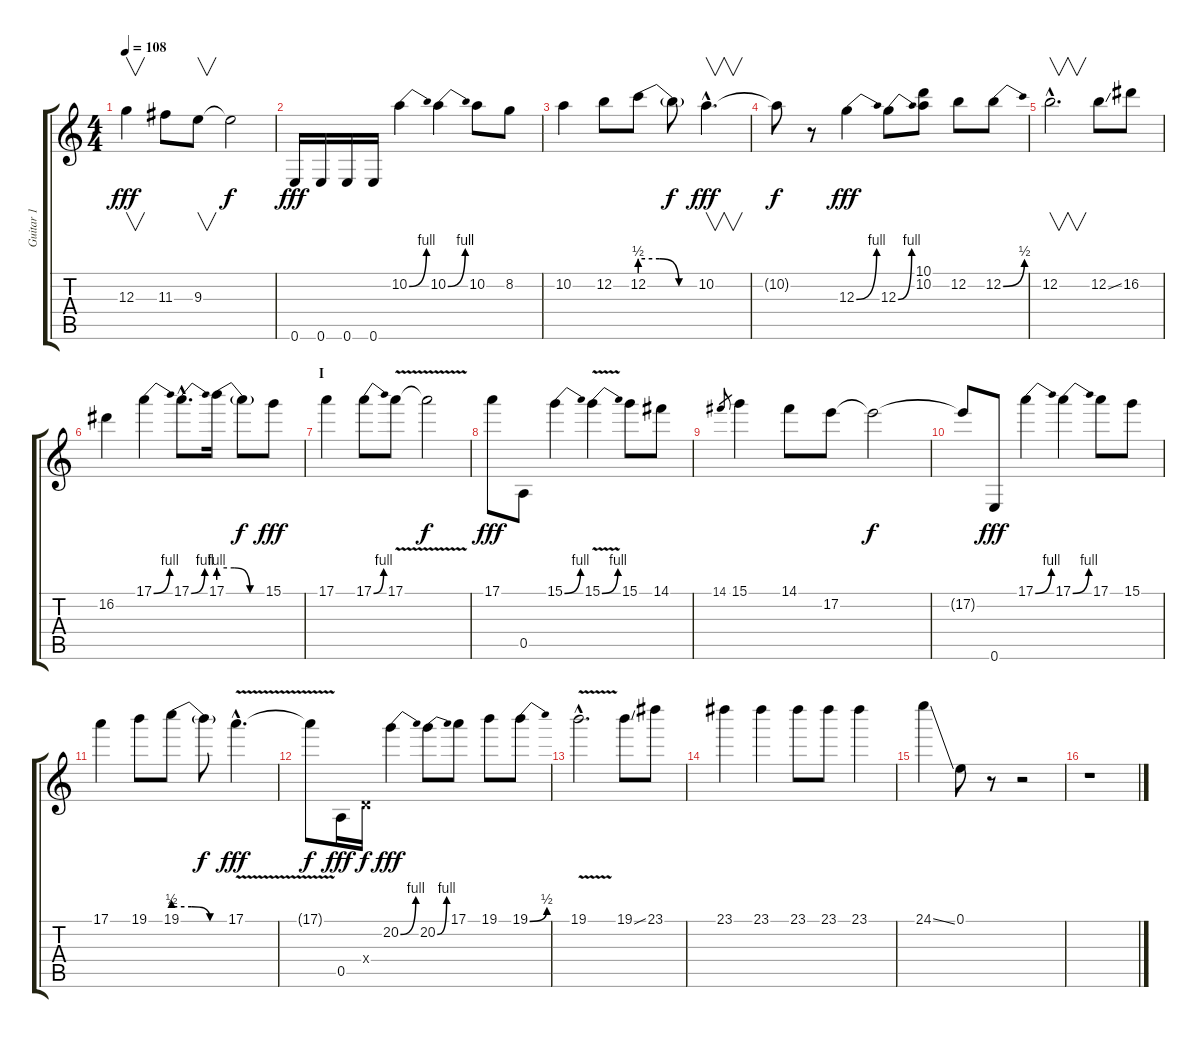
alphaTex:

\track ("Guitar 1" "Guitar 1") {instrument distortionguitar}
\staff {score tabs}
\tuning (E4 B3 G3 D3 A2 E2) {hide}
\ts (4 4)
\tempo 108
\clef g2
\ks c
12.3.4{v dy fff} 11.3.8 9.3.8{v} 9.3{t}.2{dy f} |
0.6.16{dy fff} 0.6.16 0.6.16 0.6.16 10.2{be (bend 0 0 60 4)}.4 10.2{be (bend 0 0 60 4)}.4 10.2.8 8.2.8 |
10.2.4 12.2.8 12.2{be (custom 0 2 20 2 40 0 60 0)}.8 12.2{t}.8{dy f} 10.2{hac}.4{v d dy fff} |
10.2{t}.8{dy f} r.8 12.3{be (bend 0 0 60 4)}.4{dy fff} 12.3{be (bend 0 0 60 4)}.8 (10.1 10.2).8 12.2.8 12.2{be (bend 0 0 60 2)}.8 |
12.2{hac}.2{v d} 12.2{ss}.8 16.2.8 |
16.2.4 17.1{be (bend 0 0 60 4)}.4 17.1{be (bend 0 0 60 4) hac}.8{d} 17.1{be (custom 0 4 20 4 40 0 60 0)}.16 17.1{t}.8{dy f} 15.1.8{dy fff} |
\section ("" "I")
17.1.4 17.1{be (bend 0 0 60 4)}.8 17.1{v}.8 17.1{t}.2{dy f} |
17.1.8{dy fff} 0.5.8 15.1{be (bend 0 0 60 4)}.4 15.1{be (bend 0 0 60 4) v}.4 15.1.8 14.1.8 |
14.1.8{gr} 15.1.4 14.1.8 17.2.8 17.2{t}.2{dy f} |
17.2{t}.8 0.6.8{dy fff} 17.1{be (bend 0 0 60 4)}.4 17.1{be (bend 0 0 60 4)}.4 17.1.8 15.1.8 |
17.1.4 19.1.8 19.1{be (custom 0 2 20 2 40 0 60 0)}.8 19.1{t}.8{dy f} 17.1{v hac}.4{d dy fff} |
17.1{t}.8{dy f} 0.5.16{dy fff} 0.4{x}.16{dy f} 20.2{be (bend 0 0 60 4)}.4{dy fff} 20.2{be (bend 0 0 60 4)}.8 17.1.8 19.1.8 19.1{be (bend 0 0 60 2)}.8 |
19.1{v hac}.2{d} 19.1{ss}.8 23.1.8 |
23.1.4 23.1.4 23.1.8 23.1.8 23.1.4 |
24.1{ss}.4 0.1.8 r.8 r.2 |
r.1
